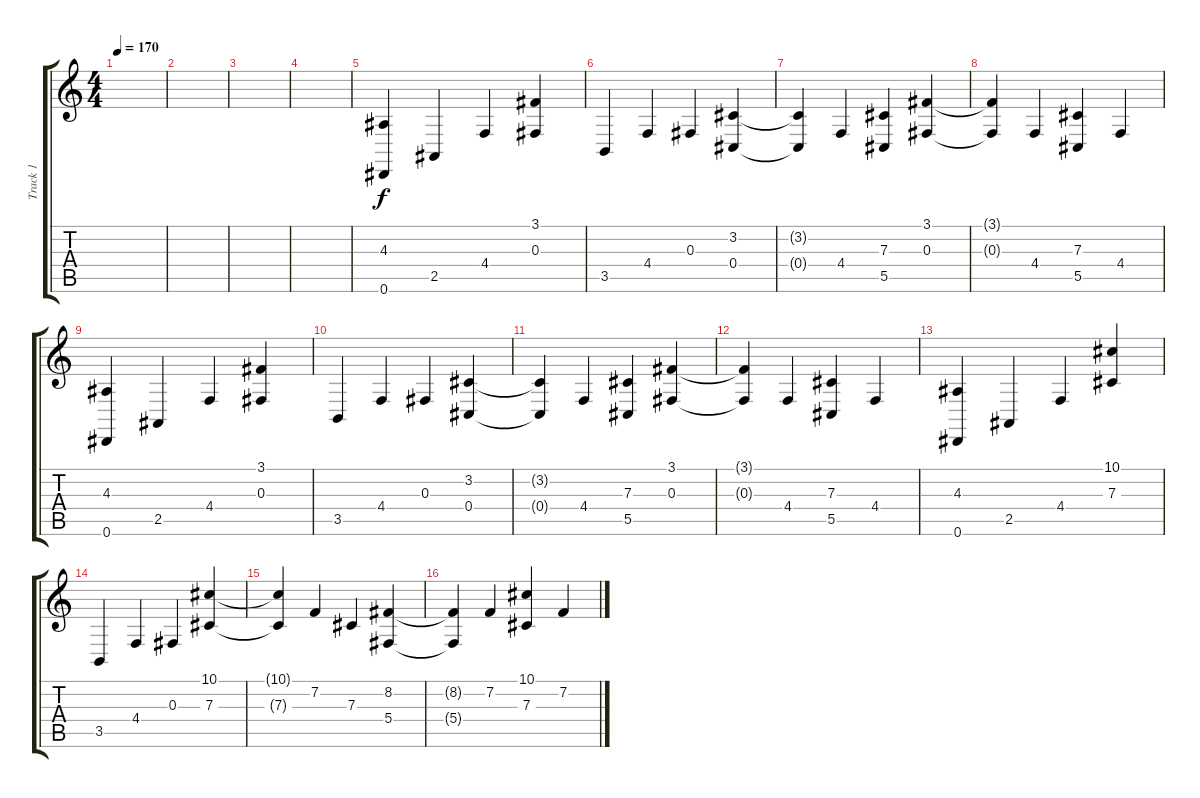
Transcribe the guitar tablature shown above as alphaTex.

\track ("Track 1" "Track 1") {instrument electricgrandpiano}
\staff {score tabs}
\tuning (Eb4 Bb3 Gb3 Db3 Ab2 Eb2) {hide}
\ts (4 4)
\tempo 170
\clef g2
\ks c
|
|
|
|
(4.3 0.6).4 2.5.4 4.4.4 (3.1 0.3).4 |
3.5.4 4.4.4 0.3.4 (3.2 0.4).4 |
(3.2{t} 0.4{t}).4 4.4.4 (7.3 5.5).4 (3.1 0.3).4 |
(3.1{t} 0.3{t}).4 4.4.4 (7.3 5.5).4 4.4.4 |
(4.3 0.6).4 2.5.4 4.4.4 (3.1 0.3).4 |
3.5.4 4.4.4 0.3.4 (3.2 0.4).4 |
(3.2{t} 0.4{t}).4 4.4.4 (7.3 5.5).4 (3.1 0.3).4 |
(3.1{t} 0.3{t}).4 4.4.4 (7.3 5.5).4 4.4.4 |
(4.3 0.6).4 2.5.4 4.4.4 (10.1 7.3).4 |
3.5.4 4.4.4 0.3.4 (10.1 7.3).4 |
(10.1{t} 7.3{t}).4 7.2.4 7.3.4 (8.2 5.4).4 |
(8.2{t} 5.4{t}).4 7.2.4 (10.1 7.3).4 7.2.4
